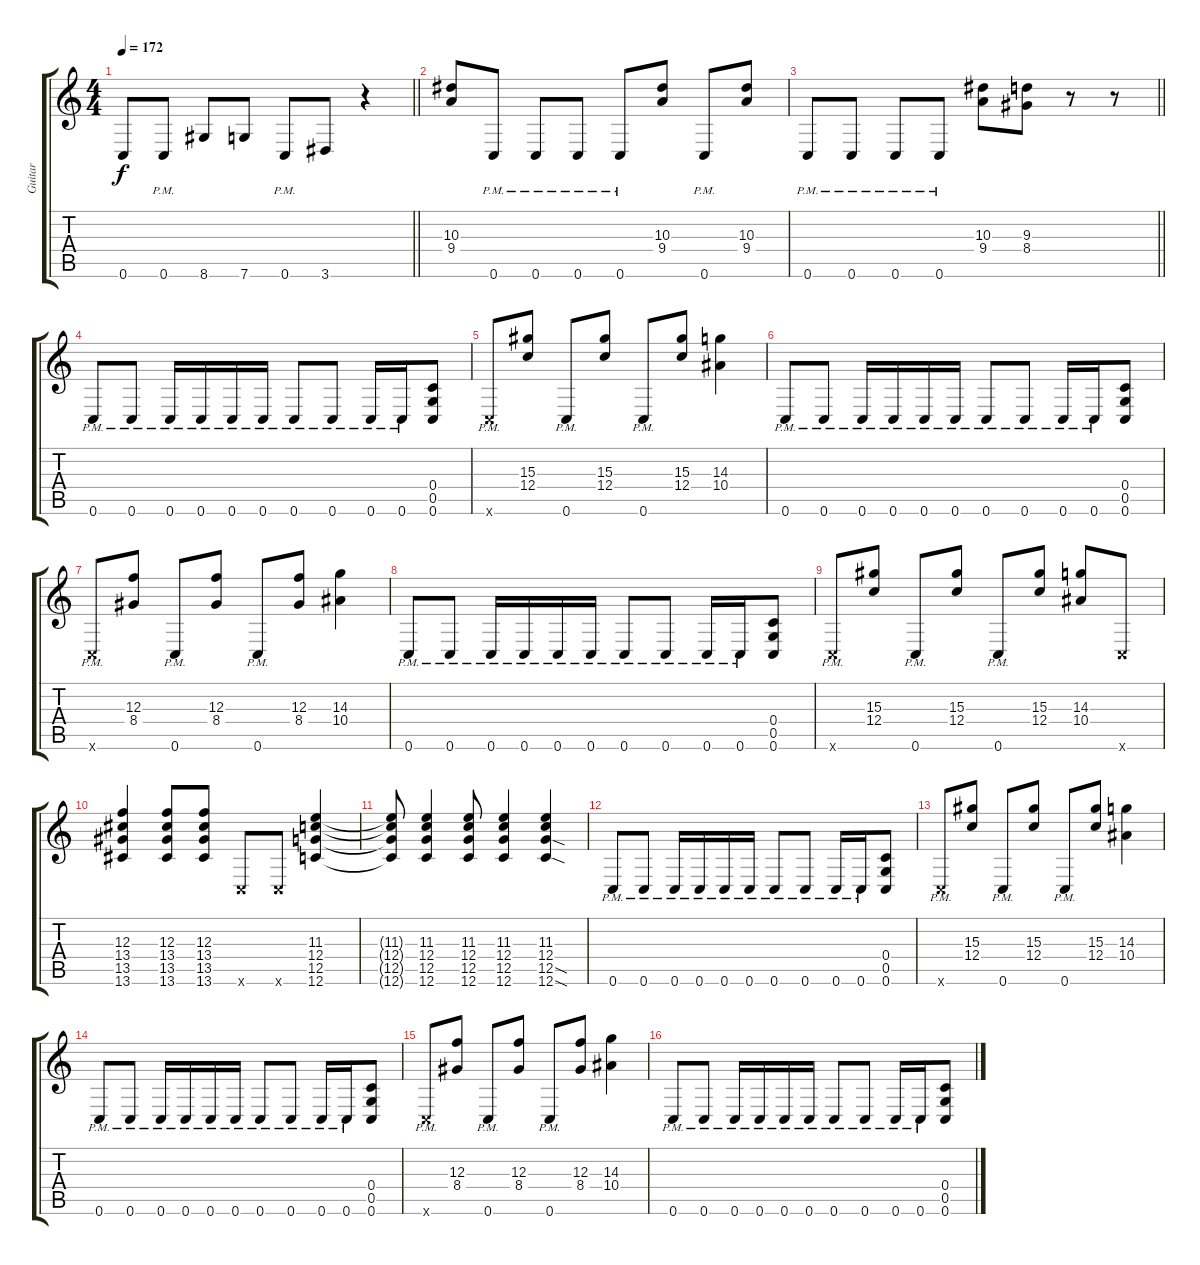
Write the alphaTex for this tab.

\track ("Guitar" "Guitar") {instrument distortionguitar}
\staff {score tabs}
\tuning (D4 A3 F3 C3 G2 C2) {hide}
\ts (4 4)
\tempo 172
\clef g2
\barLineRight lightlight
\ks c
0.6{t}.8{dy f} 0.6{pm}.8 8.6.8 7.6.8 0.6{pm}.8 3.6.8 r.4 |
\section ("" " ")
(10.3 9.4).8 0.6{pm}.8 0.6{pm}.8 0.6{pm}.8 0.6{pm}.8 (10.3 9.4).8 0.6{pm}.8 (10.3 9.4).8 |
\barLineRight lightlight
0.6{pm}.8 0.6{pm}.8 0.6{pm}.8 0.6{pm}.8 (10.3 9.4).8 (9.3 8.4).8 r.8 r.8 |
\section ("" " ")
0.6{pm}.8 0.6{pm}.8 0.6{pm}.16 0.6{pm}.16 0.6{pm}.16 0.6{pm}.16 0.6{pm}.8 0.6{pm}.8 0.6{pm}.16 0.6{pm}.16 (0.4 0.5 0.6).8 |
0.6{pm x}.8 (15.3 12.4).8 0.6{pm}.8 (15.3 12.4).8 0.6{pm}.8 (15.3 12.4).8 (14.3 10.4).4 |
0.6{pm}.8 0.6{pm}.8 0.6{pm}.16 0.6{pm}.16 0.6{pm}.16 0.6{pm}.16 0.6{pm}.8 0.6{pm}.8 0.6{pm}.16 0.6{pm}.16 (0.4 0.5 0.6).8 |
0.6{pm x}.8 (12.3 8.4).8 0.6{pm}.8 (12.3 8.4).8 0.6{pm}.8 (12.3 8.4).8 (14.3 10.4).4 |
0.6{pm}.8 0.6{pm}.8 0.6{pm}.16 0.6{pm}.16 0.6{pm}.16 0.6{pm}.16 0.6{pm}.8 0.6{pm}.8 0.6{pm}.16 0.6{pm}.16 (0.4 0.5 0.6).8 |
0.6{pm x}.8 (15.3 12.4).8 0.6{pm}.8 (15.3 12.4).8 0.6{pm}.8 (15.3 12.4).8 (14.3 10.4).8 0.6{x}.8 |
(12.3 13.4 13.5 13.6).4 (12.3 13.4 13.5 13.6).8 (12.3 13.4 13.5 13.6).8 0.6{x}.8 0.6{x}.8 (11.3 12.4 12.5 12.6).4 |
(11.3{t} 12.4{t} 12.5{t} 12.6{t}).8 (11.3 12.4 12.5 12.6).4 (11.3 12.4 12.5 12.6).8 (11.3 12.4 12.5 12.6).4 (11.3 12.4 12.5{sod} 12.6{sod}).4 |
0.6{pm}.8 0.6{pm}.8 0.6{pm}.16 0.6{pm}.16 0.6{pm}.16 0.6{pm}.16 0.6{pm}.8 0.6{pm}.8 0.6{pm}.16 0.6{pm}.16 (0.4 0.5 0.6).8 |
0.6{pm x}.8 (15.3 12.4).8 0.6{pm}.8 (15.3 12.4).8 0.6{pm}.8 (15.3 12.4).8 (14.3 10.4).4 |
0.6{pm}.8 0.6{pm}.8 0.6{pm}.16 0.6{pm}.16 0.6{pm}.16 0.6{pm}.16 0.6{pm}.8 0.6{pm}.8 0.6{pm}.16 0.6{pm}.16 (0.4 0.5 0.6).8 |
0.6{pm x}.8 (12.3 8.4).8 0.6{pm}.8 (12.3 8.4).8 0.6{pm}.8 (12.3 8.4).8 (14.3 10.4).4 |
0.6{pm}.8 0.6{pm}.8 0.6{pm}.16 0.6{pm}.16 0.6{pm}.16 0.6{pm}.16 0.6{pm}.8 0.6{pm}.8 0.6{pm}.16 0.6{pm}.16 (0.4 0.5 0.6).8
